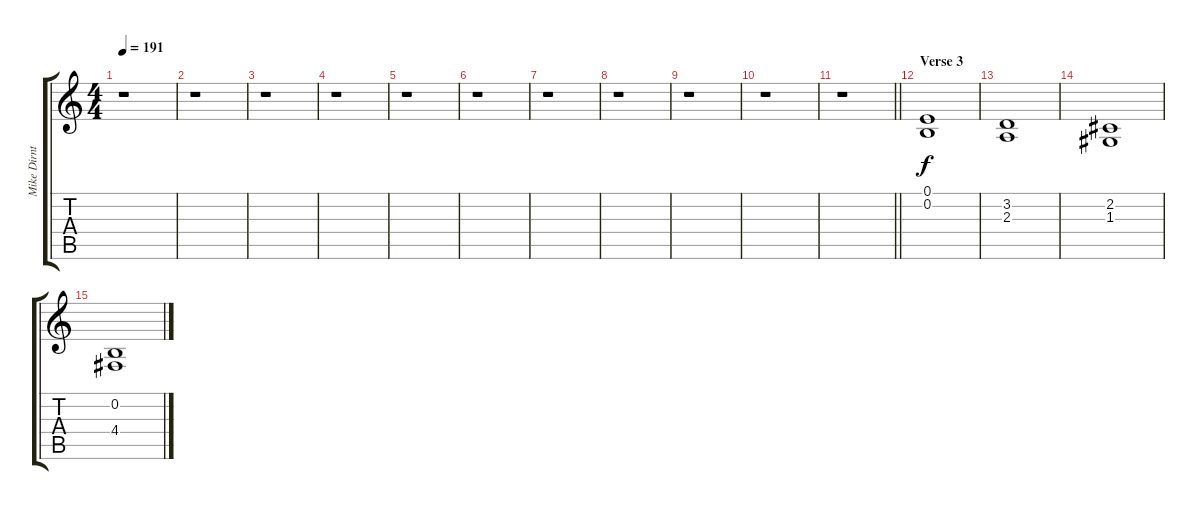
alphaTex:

\track ("Mike Dirnt (Back Vocals)" "Mike Dirnt") {instrument sopranosax}
\staff {score tabs}
\tuning (E4 B3 G3 D3 A2 E2) {hide}
\ts (4 4)
\tempo 191
\clef g2
\ks c
r.1{dy f} |
r.1 |
r.1 |
r.1 |
r.1 |
r.1 |
r.1 |
r.1 |
r.1 |
r.1 |
\barLineRight lightlight
r.1 |
\section ("" "Verse 3")
(0.1 0.2).1 |
(3.2 2.3).1 |
(2.2 1.3).1 |
(0.2 4.4).1
